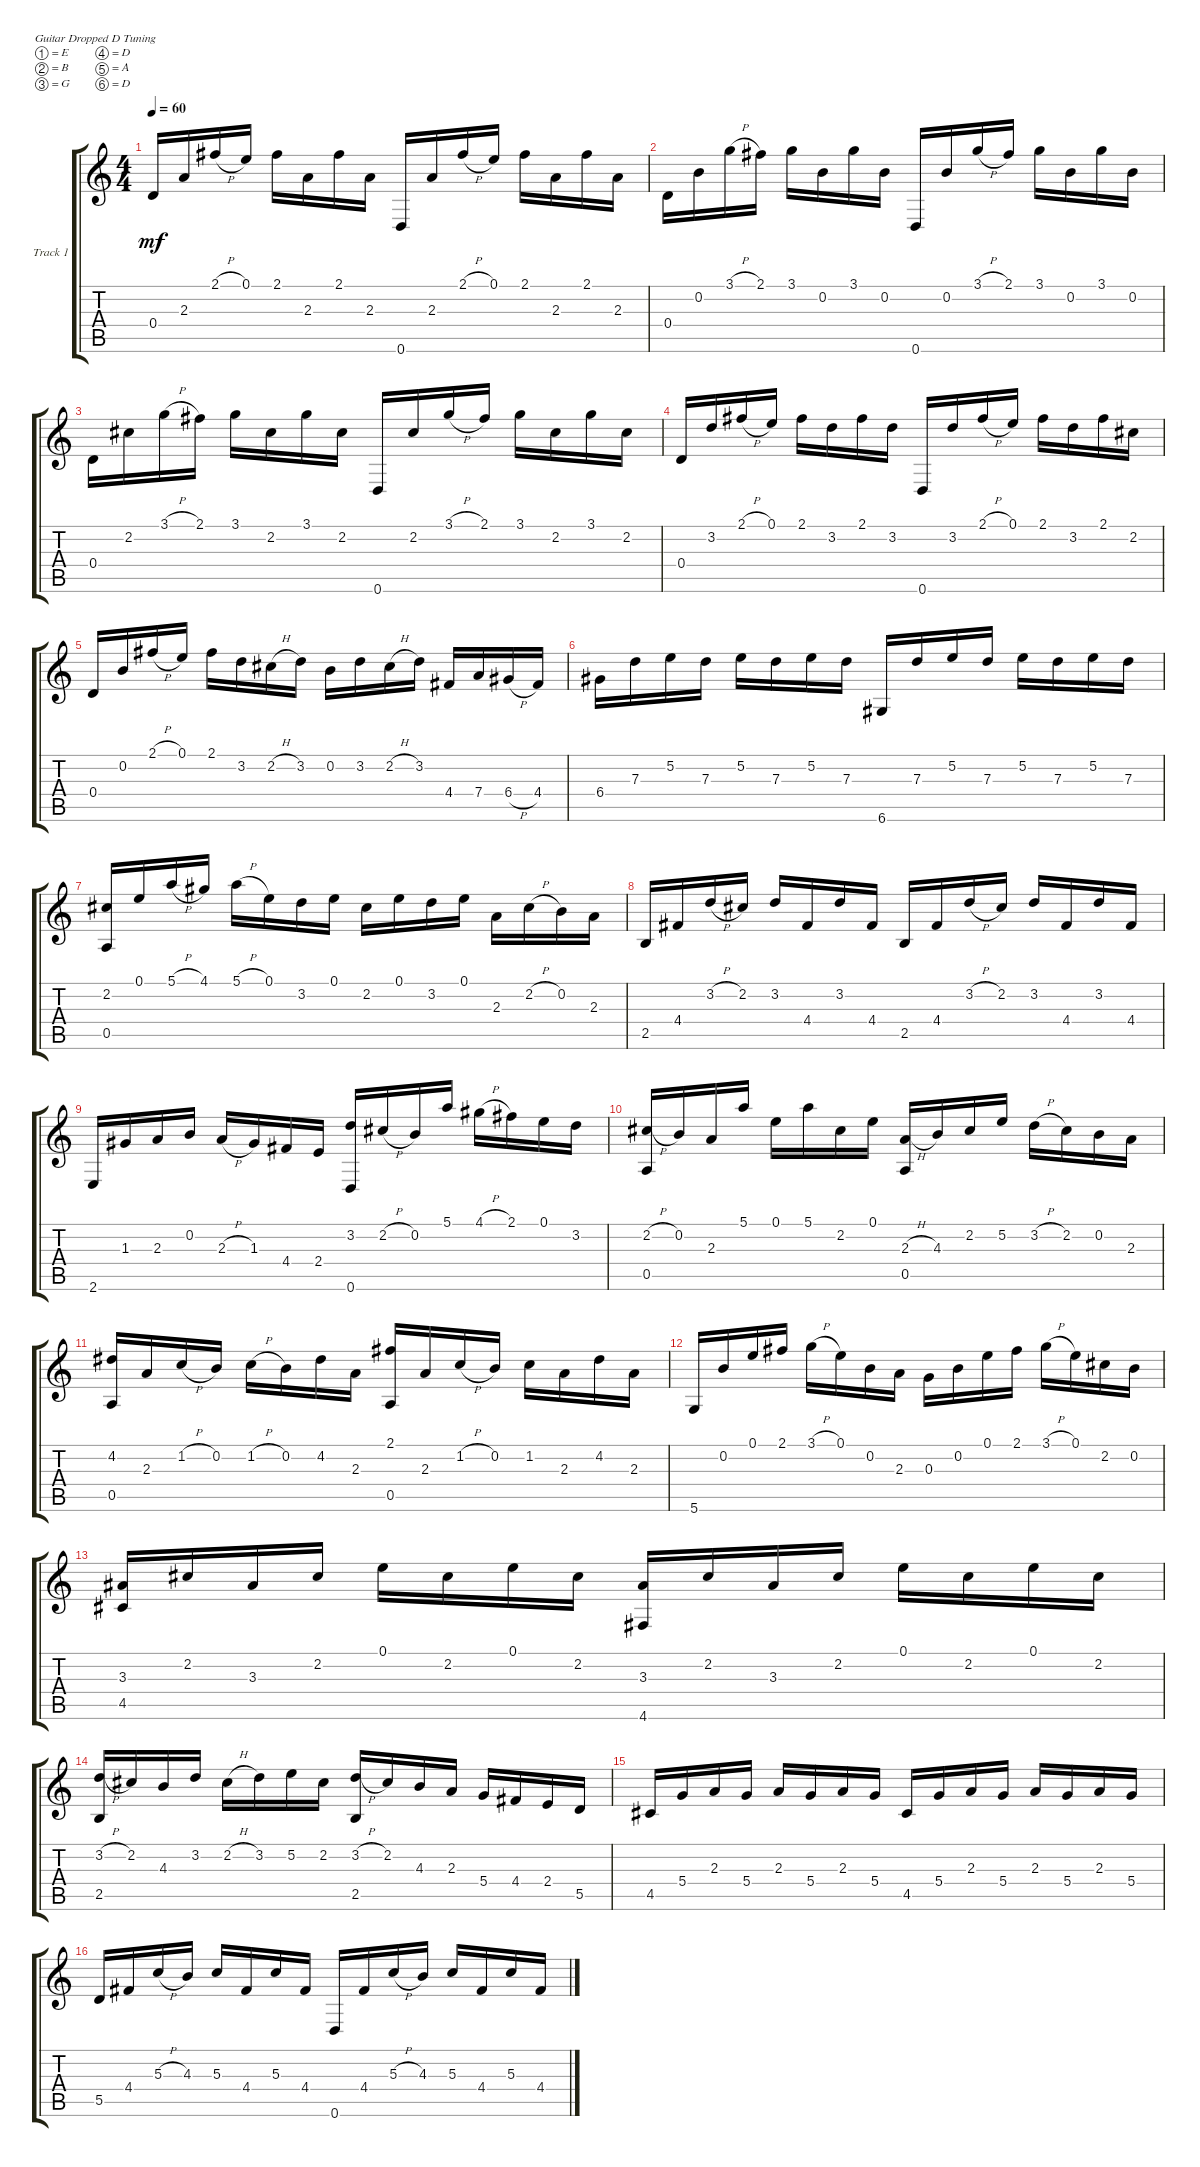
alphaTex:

\bracketExtendMode groupsimilarinstruments
\firstSystemTrackNameOrientation horizontal
\otherSystemsTrackNameOrientation horizontal
\track ("Track 1" "Track 1") {instrument acousticguitarsteel}
\staff {score tabs}
\tuning (E4 B3 G3 D3 A2 D2)
\ts (4 4)
\tempo 60
\clef g2
\ks c
0.4.16{dy mf instrument acousticguitarsteel} 2.3.16 2.1{h}.16 0.1.16 2.1.16 2.3.16 2.1.16 2.3.16 0.6.16 2.3.16 2.1{h}.16 0.1.16 2.1.16 2.3.16 2.1.16 2.3.16 |
0.4.16 0.2.16 3.1{h}.16 2.1.16 3.1.16 0.2.16 3.1.16 0.2.16 0.6.16 0.2.16 3.1{h}.16 2.1.16 3.1.16 0.2.16 3.1.16 0.2.16 |
0.4.16 2.2.16 3.1{h}.16 2.1.16 3.1.16 2.2.16 3.1.16 2.2.16 0.6.16 2.2.16 3.1{h}.16 2.1.16 3.1.16 2.2.16 3.1.16 2.2.16 |
0.4.16 3.2.16 2.1{h}.16 0.1.16 2.1.16 3.2.16 2.1.16 3.2.16 0.6.16 3.2.16 2.1{h}.16 0.1.16 2.1.16 3.2.16 2.1.16 2.2.16 |
0.4.16 0.2.16 2.1{h}.16 0.1.16 2.1.16 3.2.16 2.2{h}.16 3.2.16 0.2.16 3.2.16 2.2{h}.16 3.2.16 4.4.16 7.4.16 6.4{h}.16 4.4.16 |
6.4.16 7.3.16 5.2.16 7.3.16 5.2.16 7.3.16 5.2.16 7.3.16 6.6.16 7.3.16 5.2.16 7.3.16 5.2.16 7.3.16 5.2.16 7.3.16 |
(2.2 0.5).16 0.1.16 5.1{h}.16 4.1.16 5.1{h}.16 0.1.16 3.2.16 0.1.16 2.2.16 0.1.16 3.2.16 0.1.16 2.3.16 2.2{h}.16 0.2.16 2.3.16 |
2.5.16 4.4.16 3.2{h}.16 2.2.16 3.2.16 4.4.16 3.2.16 4.4.16 2.5.16 4.4.16 3.2{h}.16 2.2.16 3.2.16 4.4.16 3.2.16 4.4.16 |
2.6.16 1.3.16 2.3.16 0.2.16 2.3{h}.16 1.3.16 4.4.16 2.4.16 (3.2 0.6).16 2.2{h}.16 0.2.16 5.1.16 4.1{h}.16 2.1.16 0.1.16 3.2.16 |
(2.2{h} 0.5).16 0.2.16 2.3.16 5.1.16 0.1.16 5.1.16 2.2.16 0.1.16 (2.3{h} 0.5).16 4.3.16 2.2.16 5.2.16 3.2{h}.16 2.2.16 0.2.16 2.3.16 |
(4.2 0.5).16 2.3.16 1.2{h}.16 0.2.16 1.2{h}.16 0.2.16 4.2.16 2.3.16 (2.1 0.5).16 2.3.16 1.2{h}.16 0.2.16 1.2.16 2.3.16 4.2.16 2.3.16 |
5.6.16 0.2.16 0.1.16 2.1.16 3.1{h}.16 0.1.16 0.2.16 2.3.16 0.3.16 0.2.16 0.1.16 2.1.16 3.1{h}.16 0.1.16 2.2.16 0.2.16 |
(3.3 4.5).16 2.2.16 3.3.16 2.2.16 0.1.16 2.2.16 0.1.16 2.2.16 (3.3 4.6).16 2.2.16 3.3.16 2.2.16 0.1.16 2.2.16 0.1.16 2.2.16 |
(3.2{h} 2.5).16 2.2.16 4.3.16 3.2.16 2.2{h}.16 3.2.16 5.2.16 2.2.16 (3.2{h} 2.5).16 2.2.16 4.3.16 2.3.16 5.4.16 4.4.16 2.4.16 5.5.16 |
4.5.16 5.4.16 2.3.16 5.4.16 2.3.16 5.4.16 2.3.16 5.4.16 4.5.16 5.4.16 2.3.16 5.4.16 2.3.16 5.4.16 2.3.16 5.4.16 |
5.5.16 4.4.16 5.3{h}.16 4.3.16 5.3.16 4.4.16 5.3.16 4.4.16 0.6.16 4.4.16 5.3{h}.16 4.3.16 5.3.16 4.4.16 5.3.16 4.4.16
